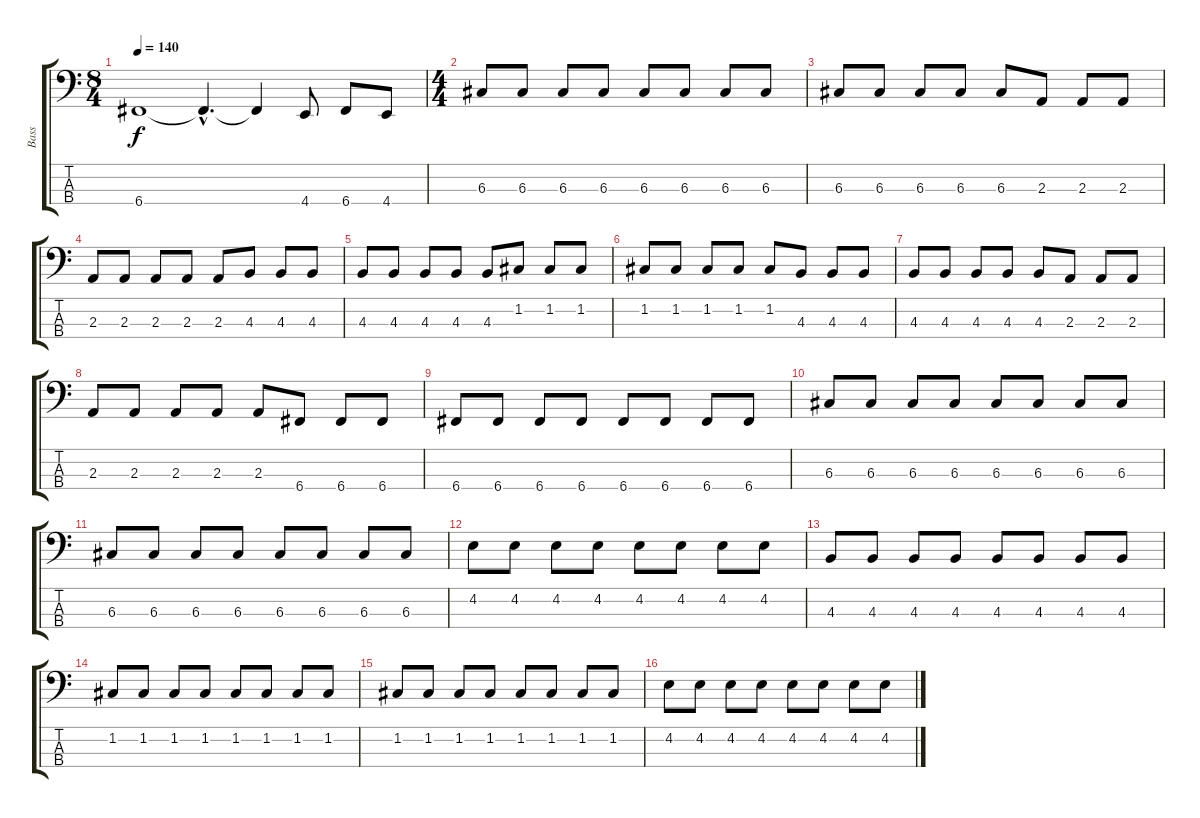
\track ("Bass" "Bass") {instrument electricbasspick}
\staff {score tabs}
\tuning (F2 C2 G1 C1) {hide}
\ts (8 4)
\tempo 140
\clef f4
\ks c
6.4.1{dy f} 6.4{hac t}.4{d} 6.4{t}.4 4.4.8 6.4.8 4.4.8 |
\ts (4 4)
6.3.8 6.3.8 6.3.8 6.3.8 6.3.8 6.3.8 6.3.8 6.3.8 |
6.3.8 6.3.8 6.3.8 6.3.8 6.3.8 2.3.8 2.3.8 2.3.8 |
2.3.8 2.3.8 2.3.8 2.3.8 2.3.8 4.3.8 4.3.8 4.3.8 |
4.3.8 4.3.8 4.3.8 4.3.8 4.3.8 1.2.8 1.2.8 1.2.8 |
1.2.8 1.2.8 1.2.8 1.2.8 1.2.8 4.3.8 4.3.8 4.3.8 |
4.3.8 4.3.8 4.3.8 4.3.8 4.3.8 2.3.8 2.3.8 2.3.8 |
2.3.8 2.3.8 2.3.8 2.3.8 2.3.8 6.4.8 6.4.8 6.4.8 |
6.4.8 6.4.8 6.4.8 6.4.8 6.4.8 6.4.8 6.4.8 6.4.8 |
6.3.8 6.3.8 6.3.8 6.3.8 6.3.8 6.3.8 6.3.8 6.3.8 |
6.3.8 6.3.8 6.3.8 6.3.8 6.3.8 6.3.8 6.3.8 6.3.8 |
4.2.8 4.2.8 4.2.8 4.2.8 4.2.8 4.2.8 4.2.8 4.2.8 |
4.3.8 4.3.8 4.3.8 4.3.8 4.3.8 4.3.8 4.3.8 4.3.8 |
1.2.8 1.2.8 1.2.8 1.2.8 1.2.8 1.2.8 1.2.8 1.2.8 |
1.2.8 1.2.8 1.2.8 1.2.8 1.2.8 1.2.8 1.2.8 1.2.8 |
4.2.8 4.2.8 4.2.8 4.2.8 4.2.8 4.2.8 4.2.8 4.2.8
